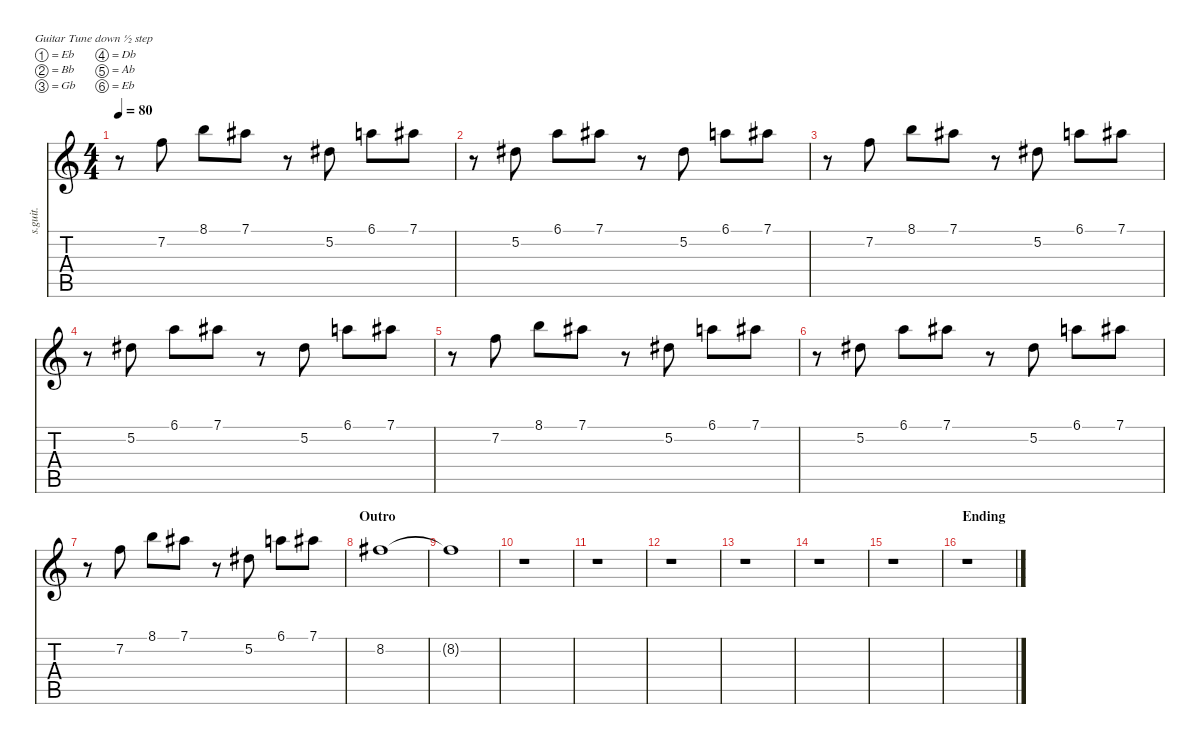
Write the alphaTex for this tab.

\defaultSystemsLayout 4
\hideDynamics
\bracketExtendMode nobrackets
\track ("Vocals (Backing 2, Sharp)" "s.guit.") {instrument tenorsax}
\staff {score tabs}
\tuning (Eb4 Bb3 Gb3 Db3 Ab2 Eb2)
\displaytranspose 12
\ts (4 4)
\tempo 80
\clef g2
\ks c
r.8{dy mf} 7.2.8{lyrics (0 "") lyrics (1 "") lyrics (2 "") lyrics (3 "") lyrics (4 "")} 8.1.8{lyrics (0 "") lyrics (1 "") lyrics (2 "") lyrics (3 "") lyrics (4 "")} 7.1{acc #}.8{lyrics (0 "") lyrics (1 "") lyrics (2 "") lyrics (3 "") lyrics (4 "")} r.8 5.2{acc #}.8{lyrics (0 "") lyrics (1 "") lyrics (2 "") lyrics (3 "") lyrics (4 "")} 6.1.8{lyrics (0 "") lyrics (1 "") lyrics (2 "") lyrics (3 "") lyrics (4 "")} 7.1{acc #}.8{lyrics (0 "") lyrics (1 "") lyrics (2 "") lyrics (3 "") lyrics (4 "")} |
r.8 5.2{acc #}.8{lyrics (0 "") lyrics (1 "") lyrics (2 "") lyrics (3 "") lyrics (4 "")} 6.1.8{lyrics (0 "") lyrics (1 "") lyrics (2 "") lyrics (3 "") lyrics (4 "")} 7.1{acc #}.8{lyrics (0 "") lyrics (1 "") lyrics (2 "") lyrics (3 "") lyrics (4 "") dy f} r.8 5.2{acc #}.8{lyrics (0 "") lyrics (1 "") lyrics (2 "") lyrics (3 "") lyrics (4 "") dy mf} 6.1.8{lyrics (0 "") lyrics (1 "") lyrics (2 "") lyrics (3 "") lyrics (4 "")} 7.1{acc #}.8{lyrics (0 "") lyrics (1 "") lyrics (2 "") lyrics (3 "") lyrics (4 "")} |
r.8 7.2.8{lyrics (0 "") lyrics (1 "") lyrics (2 "") lyrics (3 "") lyrics (4 "")} 8.1.8{lyrics (0 "") lyrics (1 "") lyrics (2 "") lyrics (3 "") lyrics (4 "")} 7.1{acc #}.8{lyrics (0 "") lyrics (1 "") lyrics (2 "") lyrics (3 "") lyrics (4 "")} r.8 5.2{acc #}.8{lyrics (0 "") lyrics (1 "") lyrics (2 "") lyrics (3 "") lyrics (4 "")} 6.1.8{lyrics (0 "") lyrics (1 "") lyrics (2 "") lyrics (3 "") lyrics (4 "")} 7.1{acc #}.8{lyrics (0 "") lyrics (1 "") lyrics (2 "") lyrics (3 "") lyrics (4 "")} |
r.8 5.2{acc #}.8{lyrics (0 "") lyrics (1 "") lyrics (2 "") lyrics (3 "") lyrics (4 "")} 6.1.8{lyrics (0 "") lyrics (1 "") lyrics (2 "") lyrics (3 "") lyrics (4 "")} 7.1{acc #}.8{lyrics (0 "") lyrics (1 "") lyrics (2 "") lyrics (3 "") lyrics (4 "") dy f} r.8 5.2{acc #}.8{lyrics (0 "") lyrics (1 "") lyrics (2 "") lyrics (3 "") lyrics (4 "") dy mf} 6.1.8{lyrics (0 "") lyrics (1 "") lyrics (2 "") lyrics (3 "") lyrics (4 "")} 7.1{acc #}.8{lyrics (0 "") lyrics (1 "") lyrics (2 "") lyrics (3 "") lyrics (4 "")} |
r.8 7.2.8{lyrics (0 "") lyrics (1 "") lyrics (2 "") lyrics (3 "") lyrics (4 "")} 8.1.8{lyrics (0 "") lyrics (1 "") lyrics (2 "") lyrics (3 "") lyrics (4 "")} 7.1{acc #}.8{lyrics (0 "") lyrics (1 "") lyrics (2 "") lyrics (3 "") lyrics (4 "")} r.8 5.2{acc #}.8{lyrics (0 "") lyrics (1 "") lyrics (2 "") lyrics (3 "") lyrics (4 "")} 6.1.8{lyrics (0 "") lyrics (1 "") lyrics (2 "") lyrics (3 "") lyrics (4 "")} 7.1{acc #}.8{lyrics (0 "") lyrics (1 "") lyrics (2 "") lyrics (3 "") lyrics (4 "")} |
r.8 5.2{acc #}.8{lyrics (0 "") lyrics (1 "") lyrics (2 "") lyrics (3 "") lyrics (4 "")} 6.1.8{lyrics (0 "") lyrics (1 "") lyrics (2 "") lyrics (3 "") lyrics (4 "")} 7.1{acc #}.8{lyrics (0 "") lyrics (1 "") lyrics (2 "") lyrics (3 "") lyrics (4 "") dy f} r.8 5.2{acc #}.8{lyrics (0 "") lyrics (1 "") lyrics (2 "") lyrics (3 "") lyrics (4 "") dy mf} 6.1.8{lyrics (0 "") lyrics (1 "") lyrics (2 "") lyrics (3 "") lyrics (4 "")} 7.1{acc #}.8{lyrics (0 "") lyrics (1 "") lyrics (2 "") lyrics (3 "") lyrics (4 "")} |
r.8 7.2.8{lyrics (0 "") lyrics (1 "") lyrics (2 "") lyrics (3 "") lyrics (4 "")} 8.1.8{lyrics (0 "") lyrics (1 "") lyrics (2 "") lyrics (3 "") lyrics (4 "")} 7.1{acc #}.8{lyrics (0 "") lyrics (1 "") lyrics (2 "") lyrics (3 "") lyrics (4 "")} r.8 5.2{acc #}.8{lyrics (0 "") lyrics (1 "") lyrics (2 "") lyrics (3 "") lyrics (4 "")} 6.1.8{lyrics (0 "") lyrics (1 "") lyrics (2 "") lyrics (3 "") lyrics (4 "")} 7.1{acc #}.8{lyrics (0 "") lyrics (1 "") lyrics (2 "") lyrics (3 "") lyrics (4 "")} |
\section ("" "Outro")
8.2{acc #}.1{lyrics (0 "") lyrics (1 "") lyrics (2 "") lyrics (3 "") lyrics (4 "")} |
8.2{t acc #}.1{lyrics (0 "") lyrics (1 "") lyrics (2 "") lyrics (3 "") lyrics (4 "") dy f} |
r.1 |
r.1 |
r.1 |
r.1 |
r.1 |
r.1 |
\section ("" "Ending")
r.1
